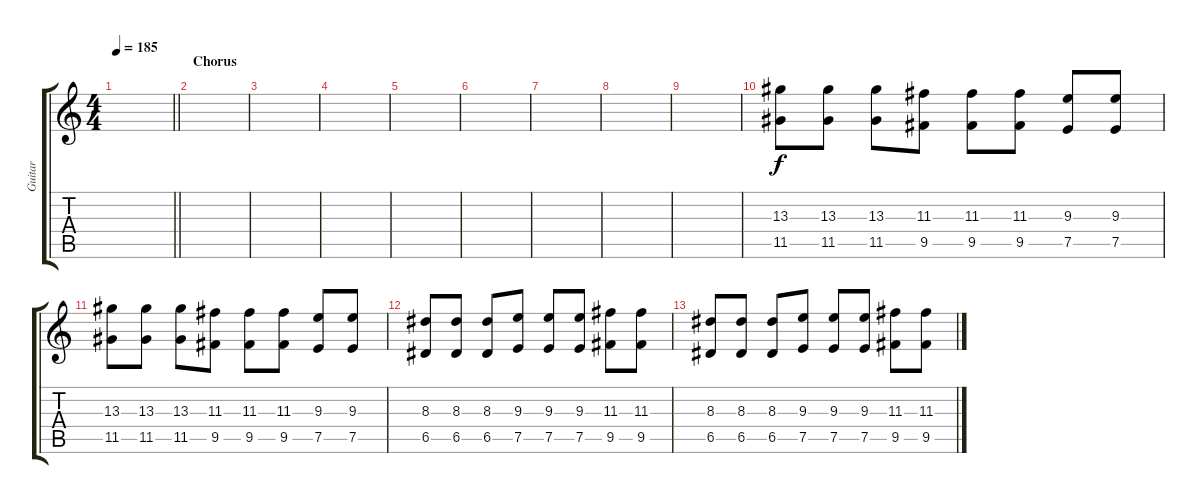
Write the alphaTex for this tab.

\track ("Guitar" "Guitar") {instrument distortionguitar}
\staff {score tabs}
\tuning (E4 B3 G3 D3 A2 E2) {hide}
\ts (4 4)
\tempo 185
\clef g2
\barLineRight lightlight
\ks c
|
\section ("" "Chorus")
|
|
|
|
|
|
|
|
(13.3 11.5).8{volume 9 balance 5 instrument distortionguitar} (13.3 11.5).8 (13.3 11.5).8 (11.3 9.5).8 (11.3 9.5).8 (11.3 9.5).8 (9.3 7.5).8 (9.3 7.5).8 |
(13.3 11.5).8 (13.3 11.5).8 (13.3 11.5).8 (11.3 9.5).8 (11.3 9.5).8 (11.3 9.5).8 (9.3 7.5).8 (9.3 7.5).8 |
(8.3 6.5).8 (8.3 6.5).8 (8.3 6.5).8 (9.3 7.5).8 (9.3 7.5).8 (9.3 7.5).8 (11.3 9.5).8 (11.3 9.5).8 |
(8.3 6.5).8 (8.3 6.5).8 (8.3 6.5).8 (9.3 7.5).8 (9.3 7.5).8 (9.3 7.5).8 (11.3 9.5).8 (11.3 9.5).8
